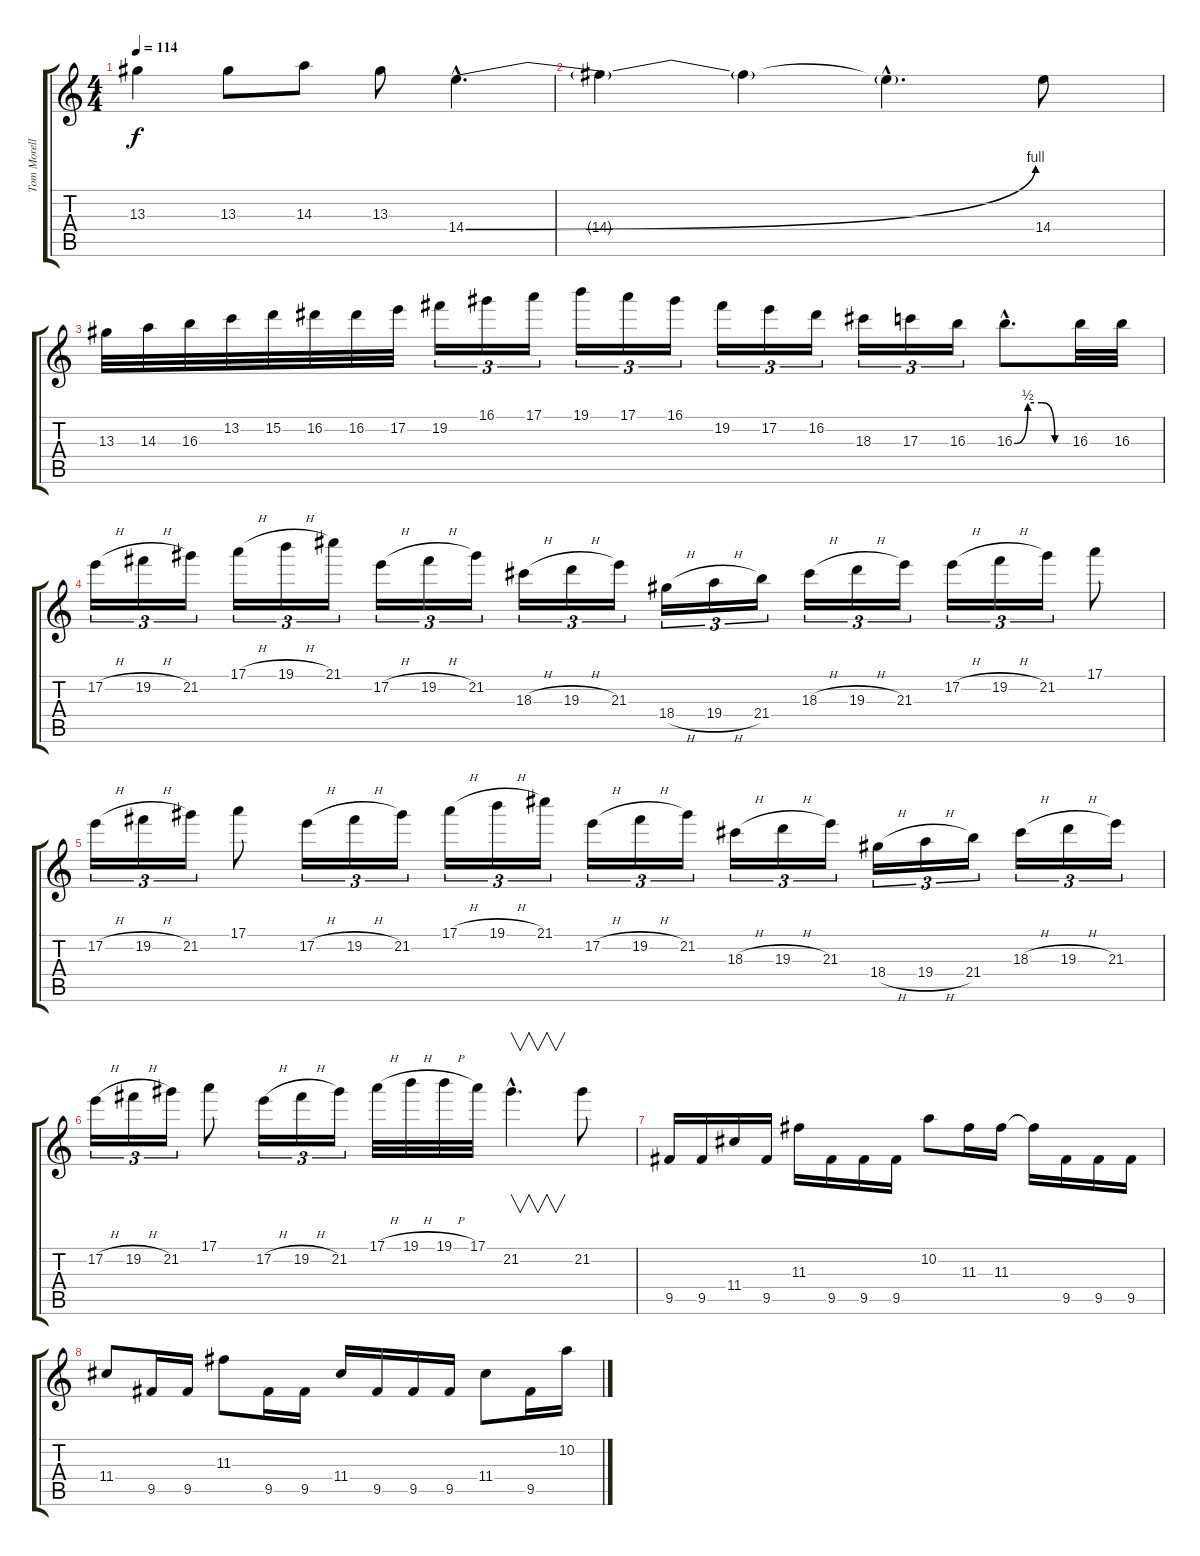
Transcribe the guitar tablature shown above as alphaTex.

\track ("Tom Morello - guitars" "Tom Morell") {instrument overdrivenguitar}
\staff {score tabs}
\tuning (E4 B3 G3 D3 A2 E2) {hide}
\ts (4 4)
\tempo 114
\clef g2
\ks c
13.3{t}.4{dy f} 13.3.8 14.3.8 13.3.8 14.4{be (bend 0 0 60 4) hac}.4{d} |
14.4{t}.4 14.4{t}.4 14.4{hac t}.4{d} 14.4.8 |
13.3.32 14.3.32 16.3.32 13.2.32 15.2.32 16.2.32 16.2.32 17.2.32 19.2.16{tu (3 2)} 16.1.16{tu (3 2)} 17.1.16{tu (3 2)} 19.1.16{tu (3 2)} 17.1.16{tu (3 2)} 16.1.16{tu (3 2)} 19.2.16{tu (3 2)} 17.2.16{tu (3 2)} 16.2.16{tu (3 2)} 18.3.16{tu (3 2)} 17.3.16{tu (3 2)} 16.3.16{tu (3 2)} 16.3{be (custom 0 0 15 2 30 2 45 0 60 0) hac}.8{d} 16.3.32 16.3.32 |
17.2{h}.16{tu (3 2)} 19.2{h}.16{tu (3 2)} 21.2.16{tu (3 2)} 17.1{h}.16{tu (3 2)} 19.1{h}.16{tu (3 2)} 21.1.16{tu (3 2)} 17.2{h}.16{tu (3 2)} 19.2{h}.16{tu (3 2)} 21.2.16{tu (3 2)} 18.3{h}.16{tu (3 2)} 19.3{h}.16{tu (3 2)} 21.3.16{tu (3 2)} 18.4{h}.16{tu (3 2)} 19.4{h}.16{tu (3 2)} 21.4.16{tu (3 2)} 18.3{h}.16{tu (3 2)} 19.3{h}.16{tu (3 2)} 21.3.16{tu (3 2)} 17.2{h}.16{tu (3 2)} 19.2{h}.16{tu (3 2)} 21.2.16{tu (3 2)} 17.1.8 |
17.2{h}.16{tu (3 2)} 19.2{h}.16{tu (3 2)} 21.2.16{tu (3 2)} 17.1.8 17.2{h}.16{tu (3 2)} 19.2{h}.16{tu (3 2)} 21.2.16{tu (3 2)} 17.1{h}.16{tu (3 2)} 19.1{h}.16{tu (3 2)} 21.1.16{tu (3 2)} 17.2{h}.16{tu (3 2)} 19.2{h}.16{tu (3 2)} 21.2.16{tu (3 2)} 18.3{h}.16{tu (3 2)} 19.3{h}.16{tu (3 2)} 21.3.16{tu (3 2)} 18.4{h}.16{tu (3 2)} 19.4{h}.16{tu (3 2)} 21.4.16{tu (3 2)} 18.3{h}.16{tu (3 2)} 19.3{h}.16{tu (3 2)} 21.3.16{tu (3 2)} |
17.2{h}.16{tu (3 2)} 19.2{h}.16{tu (3 2)} 21.2.16{tu (3 2)} 17.1.8 17.2{h}.16{tu (3 2)} 19.2{h}.16{tu (3 2)} 21.2.16{tu (3 2)} 17.1{h}.32 19.1{h}.32 19.1{h}.32 17.1.32 21.2{hac}.4{v d} 21.2.8 |
9.5.16 9.5.16 11.4.16 9.5.16 11.3.16 9.5.16 9.5.16 9.5.16 10.2.8 11.3.16 11.3.16 11.3{t}.16 9.5.16 9.5.16 9.5.16 |
11.4.8 9.5.16 9.5.16 11.3.8 9.5.16 9.5.16 11.4.16 9.5.16 9.5.16 9.5.16 11.4.8 9.5.16 10.2.16
